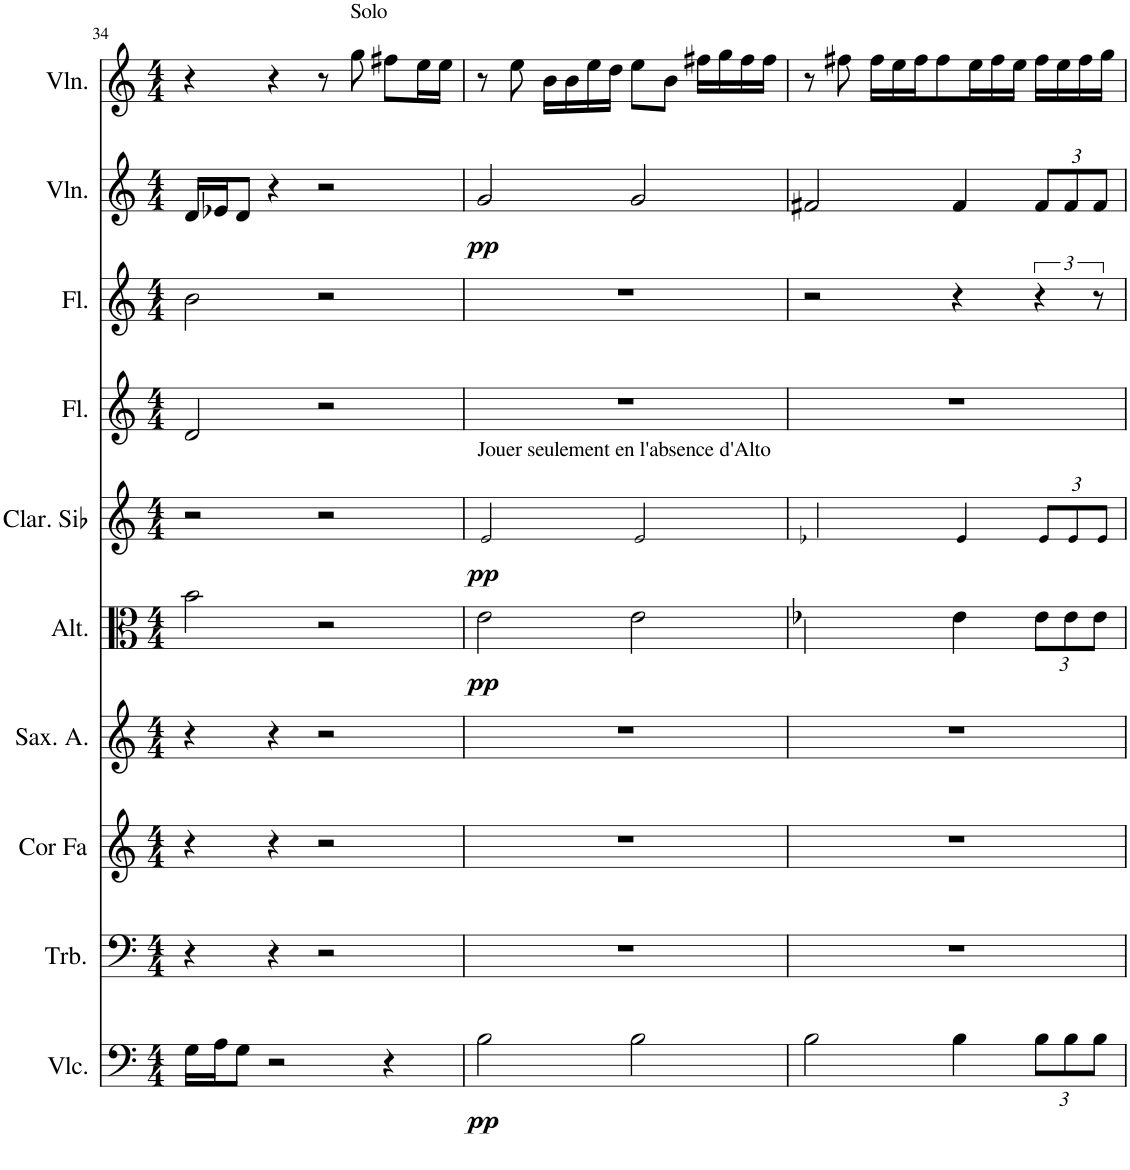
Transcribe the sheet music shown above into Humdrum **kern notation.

**kern	**dynam	**kern	**kern	**kern	**kern	**dynam	**kern	**dynam	**kern	**kern	**kern	**dynam	**kern
*part10	*part10	*part9	*part8	*part7	*part6	*part6	*part5	*part5	*part4	*part3	*part2	*part2	*part1
*staff10	*staff10	*staff9	*staff8	*staff7	*staff6	*staff6	*staff5	*staff5	*staff4	*staff3	*staff2	*staff2	*staff1
*I"Violoncelle	*	*I"Trombone	*I"Cor en Fa	*I"Saxophone Alto	*I"Alto	*	*I"Clarinette en Sib	*	*I"Flûte	*I"Flûte	*I"Violon	*	*I"Violon
*I'Vlc.	*	*I'Trb.	*I'Cor Fa	*I'Sax. A.	*I'Alt.	*	*I'Clar. Sib	*	*I'Fl.	*I'Fl.	*I'Vln.	*	*I'Vln.
!!LO:PB:g=z
*clefF4	*	*clefF4	*clefG2	*clefG2	*clefC3	*	*clefG2	*	*clefG2	*clefG2	*clefG2	*	*clefG2
*	*	*	*ITrd4c7	*ITrd5c9	*	*	*ITrd1c2	*	*	*	*	*	*
*k[]	*	*k[]	*k[]	*k[]	*k[]	*	*k[]	*	*k[]	*k[]	*k[]	*	*k[]
*M4/4	*	*M4/4	*M4/4	*M4/4	*M4/4	*	*M4/4	*	*M4/4	*M4/4	*M4/4	*	*M4/4
=34	=34	=34	=34	=34	=34	=34	=34	=34	=34	=34	=34	=34	=34
16G\LL	.	4r	4r	4r	2b\	.	2r	.	2d/	2b\	16d/LL	.	4r
16A\J	.	.	.	.	.	.	.	.	.	.	16e-X/J	.	.
8G\J	.	.	.	.	.	.	.	.	.	.	8d/J	.	.
2r	.	4r	4r	4r	.	.	.	.	.	.	4r	.	4r
.	.	2r	2r	2r	2r	.	2r	.	2r	2r	2r	.	8r
!	!	!	!	!	!	!	!	!	!	!	!	!	!LO:TX:a:t=Solo
.	.	.	.	.	.	.	.	.	.	.	.	.	8gg\
4r	.	.	.	.	.	.	.	.	.	.	.	.	8ff#X\L
.	.	.	.	.	.	.	.	.	.	.	.	.	16ee\L
.	.	.	.	.	.	.	.	.	.	.	.	.	16ee\JJ
=35	=35	=35	=35	=35	=35	=35	=35	=35	=35	=35	=35	=35	=35
!	!	!	!	!	!	!	!LO:TX:a:t=Jouer seulement en l'absence d'Alto	!	!	!	!	!	!
!	!LO:DY:b	!	!	!	!	!LO:DY:b	!	!LO:DY:b	!	!	!	!LO:DY:b	!
2B\	pp	1r	1r	1r	2e\	pp	2e/	pp	1r	1r	2g/	pp	8r
.	.	.	.	.	.	.	.	.	.	.	.	.	8ee\
.	.	.	.	.	.	.	.	.	.	.	.	.	16b\LL
.	.	.	.	.	.	.	.	.	.	.	.	.	16b\
.	.	.	.	.	.	.	.	.	.	.	.	.	16ee\
.	.	.	.	.	.	.	.	.	.	.	.	.	16dd\JJ
2B\	.	.	.	.	2e\	.	2e/	.	.	.	2g/	.	8ee\L
.	.	.	.	.	.	.	.	.	.	.	.	.	8b\J
.	.	.	.	.	.	.	.	.	.	.	.	.	16ff#X\LL
.	.	.	.	.	.	.	.	.	.	.	.	.	16gg\
.	.	.	.	.	.	.	.	.	.	.	.	.	16ff#\
.	.	.	.	.	.	.	.	.	.	.	.	.	16ff#\JJ
=36	=36	=36	=36	=36	=36	=36	=36	=36	=36	=36	=36	=36	=36
2B\	.	1r	1r	1r	2e-X\	.	2e-X/	.	1r	2r	2f#X/	.	8r
.	.	.	.	.	.	.	.	.	.	.	.	.	8ff#X\
.	.	.	.	.	.	.	.	.	.	.	.	.	16ff#\LL
.	.	.	.	.	.	.	.	.	.	.	.	.	16ee\
.	.	.	.	.	.	.	.	.	.	.	.	.	16ff#\J
.	.	.	.	.	.	.	.	.	.	.	.	.	8ff#\
4B\	.	.	.	.	4e-\	.	4e-/	.	.	4r	4f#/	.	.
.	.	.	.	.	.	.	.	.	.	.	.	.	16ee\L
.	.	.	.	.	.	.	.	.	.	.	.	.	16ff#\
.	.	.	.	.	.	.	.	.	.	.	.	.	16ee\JJ
*Xbrackettup	*	*	*	*	*Xbrackettup	*	*Xbrackettup	*	*	*	*Xbrackettup	*	*
12B\L	.	.	.	.	12e-\L	.	12e-/L	.	.	4r	12f#/L	.	16ff#\LL
.	.	.	.	.	.	.	.	.	.	.	.	.	16ee\
12B\	.	.	.	.	12e-\	.	12e-/	.	.	.	12f#/	.	.
.	.	.	.	.	.	.	.	.	.	.	.	.	16ff#\
12B\J	.	.	.	.	12e-\J	.	12e-/J	.	.	.	12f#/J	.	.
.	.	.	.	.	.	.	.	.	.	.	.	.	16gg\JJ
=	=	=	=	=	=	=	=	=	=	=	=	=	=
*-	*-	*-	*-	*-	*-	*-	*-	*-	*-	*-	*-	*-	*-
